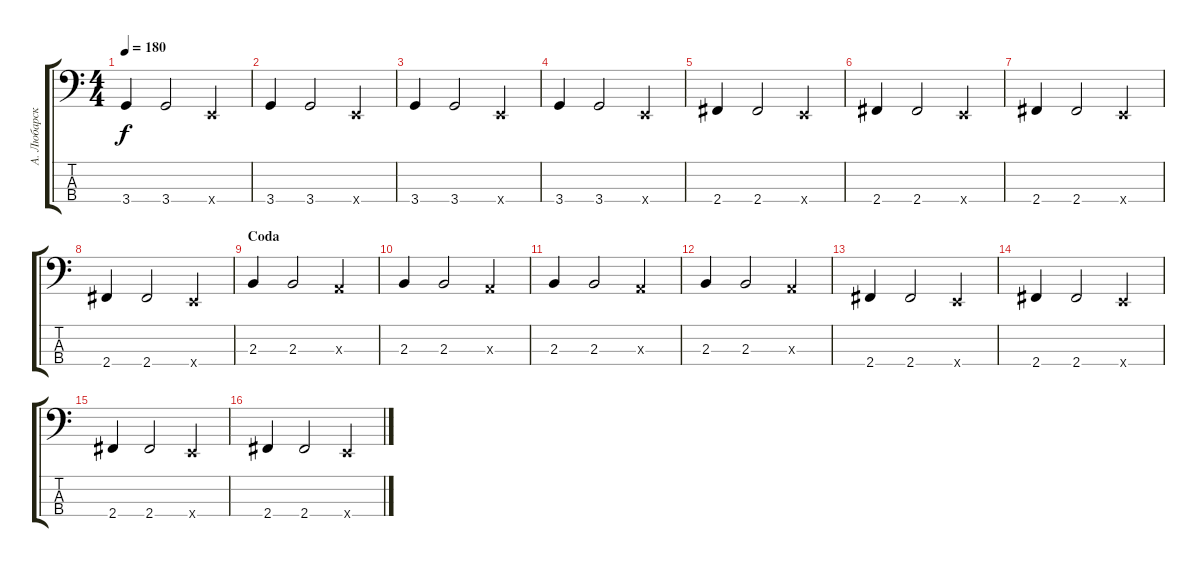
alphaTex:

\track ("А. Любарский" "А. Любарск") {instrument electricbassfinger}
\staff {score tabs}
\tuning (G2 D2 A1 E1) {hide}
\ts (4 4)
\tempo 180
\clef f4
\ks c
3.4.4{dy f} 3.4.2 0.4{x}.4 |
3.4.4 3.4.2 0.4{x}.4 |
3.4.4 3.4.2 0.4{x}.4 |
3.4.4 3.4.2 0.4{x}.4 |
2.4.4 2.4.2 0.4{x}.4 |
2.4.4 2.4.2 0.4{x}.4 |
2.4.4 2.4.2 0.4{x}.4 |
2.4.4 2.4.2 0.4{x}.4 |
\section ("" "Coda")
2.3.4 2.3.2 0.3{x}.4 |
2.3.4 2.3.2 0.3{x}.4 |
2.3.4 2.3.2 0.3{x}.4 |
2.3.4 2.3.2 0.3{x}.4 |
2.4.4 2.4.2 0.4{x}.4 |
2.4.4 2.4.2 0.4{x}.4 |
2.4.4 2.4.2 0.4{x}.4 |
2.4.4 2.4.2 0.4{x}.4
